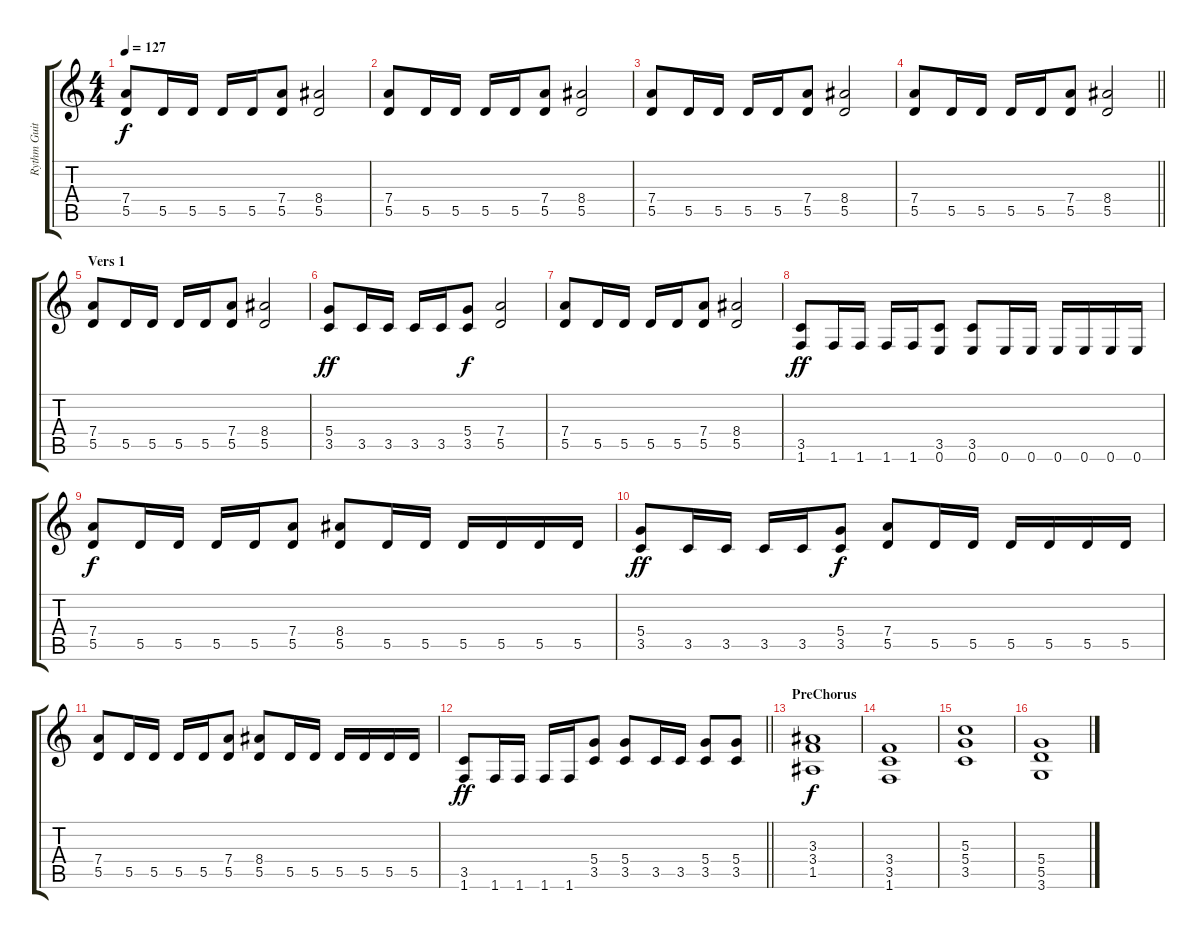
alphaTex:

\track ("Rythm Guitar" "Rythm Guit") {instrument overdrivenguitar}
\staff {score tabs}
\tuning (E4 B3 G3 D3 A2 E2) {hide}
\ts (4 4)
\tempo 127
\clef g2
\ks c
(7.4 5.5).8{dy f} 5.5.16 5.5.16 5.5.16 5.5.16 (7.4 5.5).8 (8.4 5.5).2 |
(7.4 5.5).8 5.5.16 5.5.16 5.5.16 5.5.16 (7.4 5.5).8 (8.4 5.5).2 |
(7.4 5.5).8 5.5.16 5.5.16 5.5.16 5.5.16 (7.4 5.5).8 (8.4 5.5).2 |
\barLineRight lightlight
(7.4 5.5).8 5.5.16 5.5.16 5.5.16 5.5.16 (7.4 5.5).8 (8.4 5.5).2 |
\section ("" "Vers 1")
(7.4 5.5).8 5.5.16 5.5.16 5.5.16 5.5.16 (7.4 5.5).8 (8.4 5.5).2 |
(5.4 3.5).8{dy ff} 3.5.16 3.5.16 3.5.16 3.5.16 (5.4 3.5).8{dy f} (7.4 5.5).2 |
(7.4 5.5).8 5.5.16 5.5.16 5.5.16 5.5.16 (7.4 5.5).8 (8.4 5.5).2 |
(3.5 1.6).8{dy ff} 1.6.16 1.6.16 1.6.16 1.6.16 (3.5 0.6).8 (3.5 0.6).8 0.6.16 0.6.16 0.6.16 0.6.16 0.6.16 0.6.16 |
(7.4 5.5).8{dy f} 5.5.16 5.5.16 5.5.16 5.5.16 (7.4 5.5).8 (8.4 5.5).8 5.5.16 5.5.16 5.5.16 5.5.16 5.5.16 5.5.16 |
(5.4 3.5).8{dy ff} 3.5.16 3.5.16 3.5.16 3.5.16 (5.4 3.5).8{dy f} (7.4 5.5).8 5.5.16 5.5.16 5.5.16 5.5.16 5.5.16 5.5.16 |
(7.4 5.5).8 5.5.16 5.5.16 5.5.16 5.5.16 (7.4 5.5).8 (8.4 5.5).8 5.5.16 5.5.16 5.5.16 5.5.16 5.5.16 5.5.16 |
\barLineRight lightlight
(3.5 1.6).8{dy ff} 1.6.16 1.6.16 1.6.16 1.6.16 (5.4 3.5).8 (5.4 3.5).8 3.5.16 3.5.16 (5.4 3.5).8 (5.4 3.5).8 |
\section ("" "PreChorus")
(3.3 3.4 1.5).1{dy f} |
(3.4 3.5 1.6).1 |
(5.3 5.4 3.5).1 |
(5.4 5.5 3.6).1
